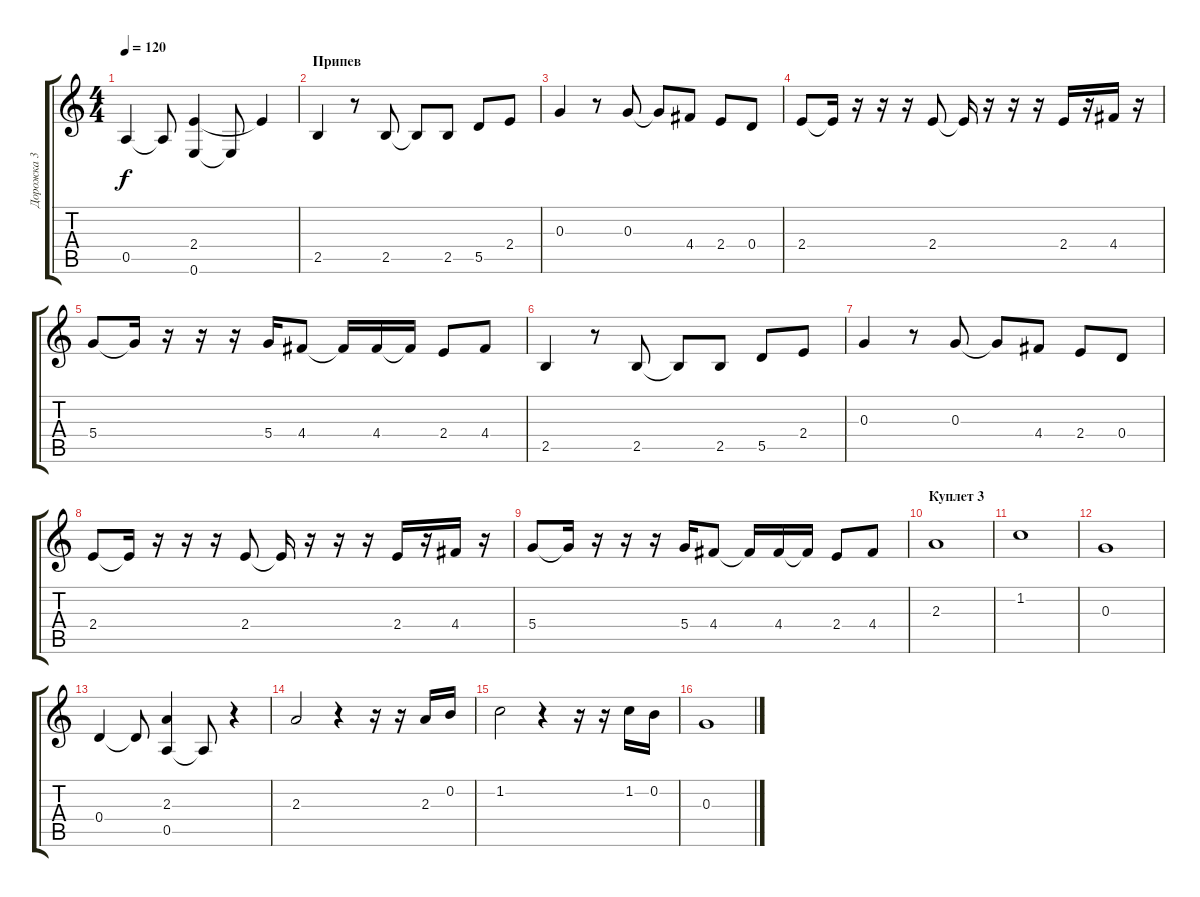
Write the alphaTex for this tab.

\track ("Дорожка 3" "Дорожка 3") {instrument contrabass}
\staff {score tabs}
\tuning (E4 B3 G3 D3 A2 E2) {hide}
\ts (4 4)
\tempo 120
\clef g2
\ks c
0.5.4{dy f} 0.5{t}.8 (2.4 0.6).4 0.6{t}.8 2.4{t}.4 |
\section ("" "Припев")
2.5.4 r.8 2.5.8 2.5{t}.8 2.5.8 5.5.8 2.4.8 |
0.3.4 r.8 0.3.8 0.3{t}.8 4.4.8 2.4.8 0.4.8 |
2.4.8 2.4{t}.16 r.16 r.16 r.16 2.4.8 2.4{t}.16 r.16 r.16 r.16 2.4.16 r.16 4.4.16 r.16 |
5.4.8 5.4{t}.16 r.16 r.16 r.16 5.4.16 4.4.8 4.4{t}.16 4.4.16 4.4{t}.16 2.4.8 4.4.8 |
2.5.4 r.8 2.5.8 2.5{t}.8 2.5.8 5.5.8 2.4.8 |
0.3.4 r.8 0.3.8 0.3{t}.8 4.4.8 2.4.8 0.4.8 |
2.4.8 2.4{t}.16 r.16 r.16 r.16 2.4.8 2.4{t}.16 r.16 r.16 r.16 2.4.16 r.16 4.4.16 r.16 |
5.4.8 5.4{t}.16 r.16 r.16 r.16 5.4.16 4.4.8 4.4{t}.16 4.4.16 4.4{t}.16 2.4.8 4.4.8 |
\section ("" "Куплет 3")
2.3.1{volume 11} |
1.2.1 |
0.3.1 |
0.4.4 0.4{t}.8 (2.3 0.5).4 0.5{t}.8 r.4 |
2.3.2 r.4 r.16 r.16 2.3.16 0.2.16 |
1.2.2 r.4 r.16 r.16 1.2.16 0.2.16 |
0.3.1
